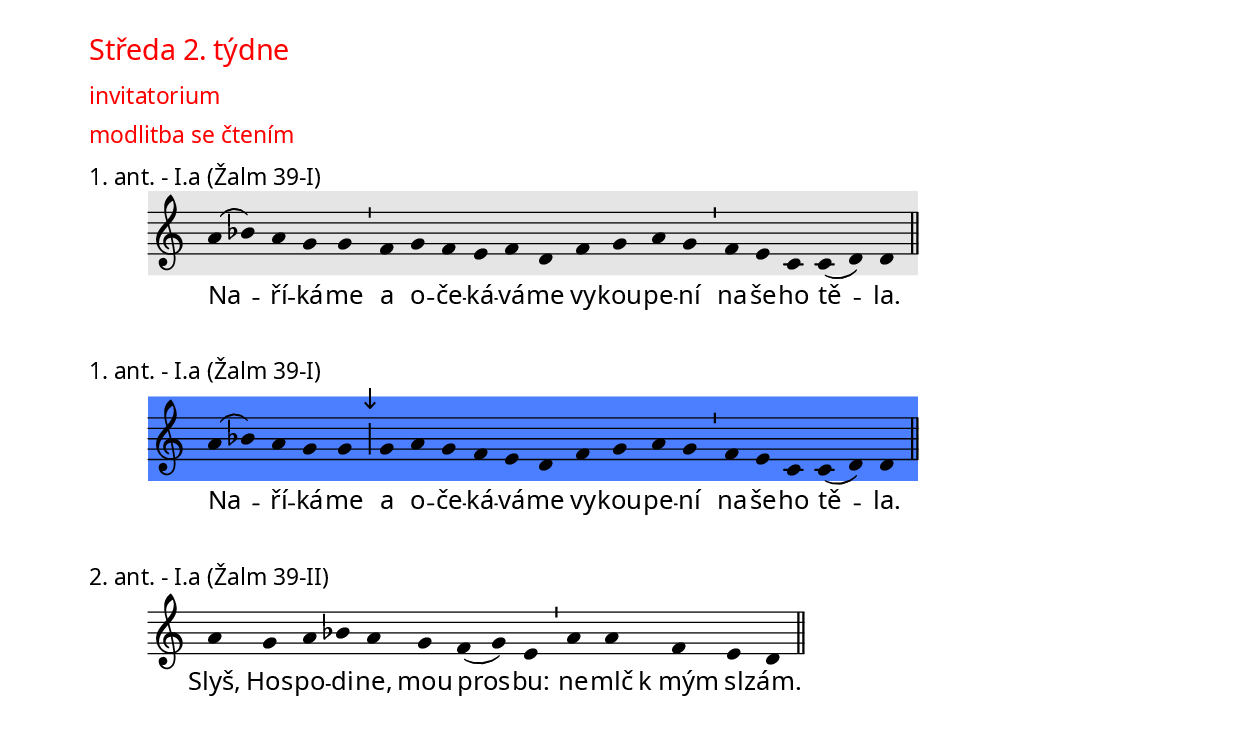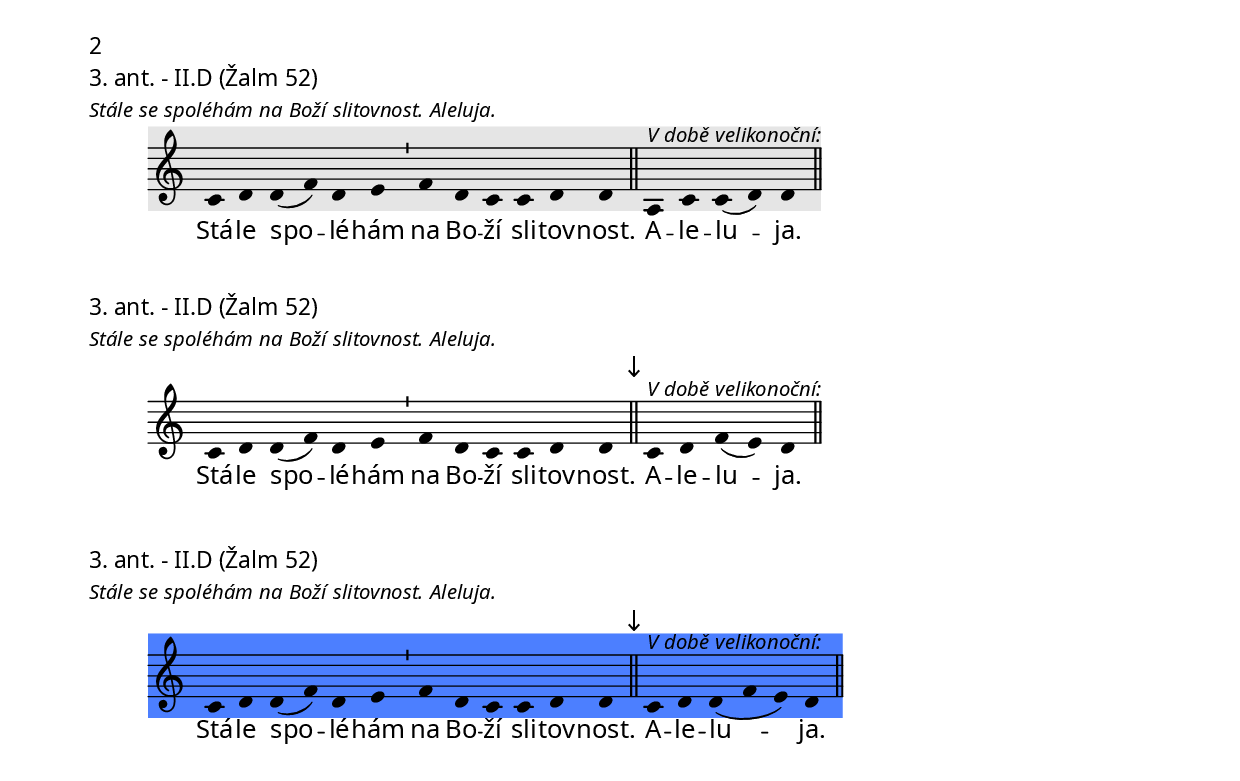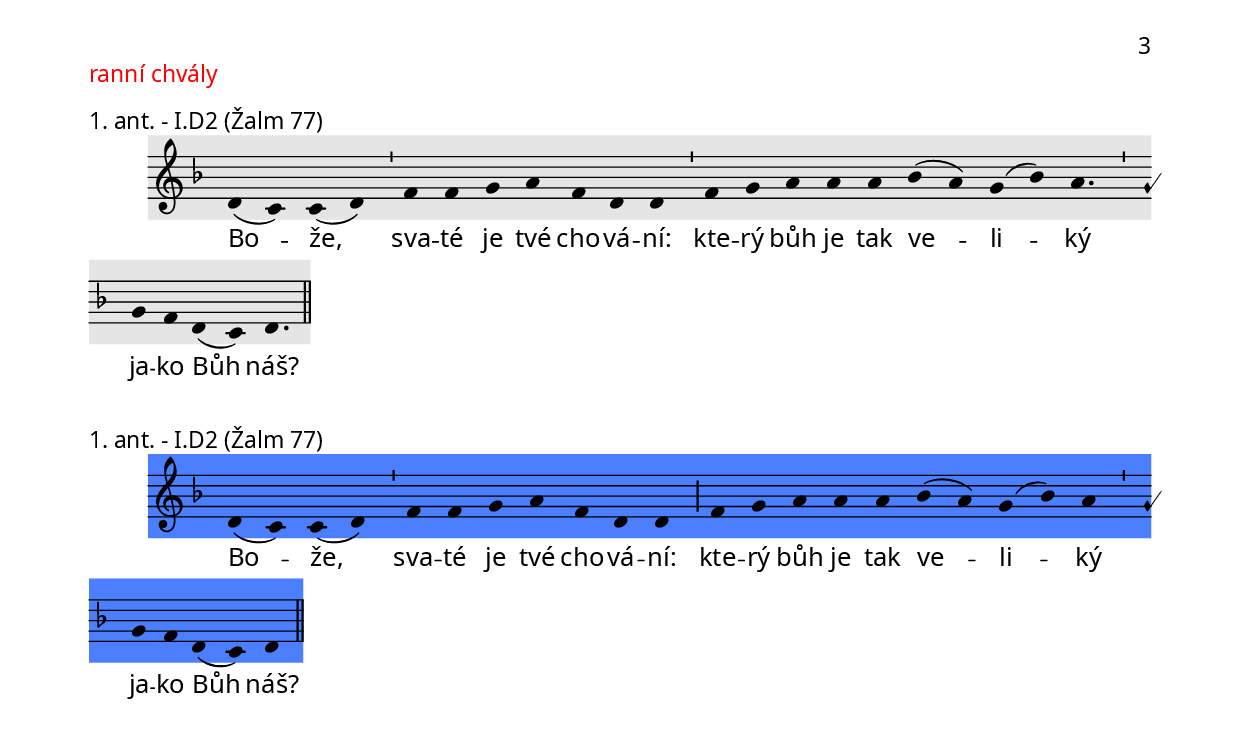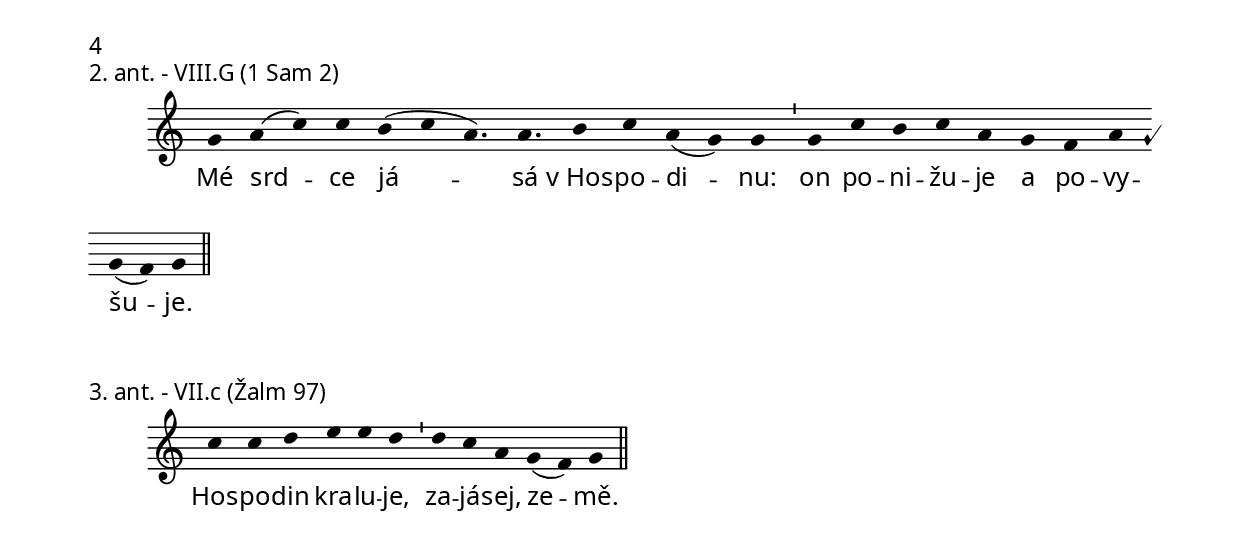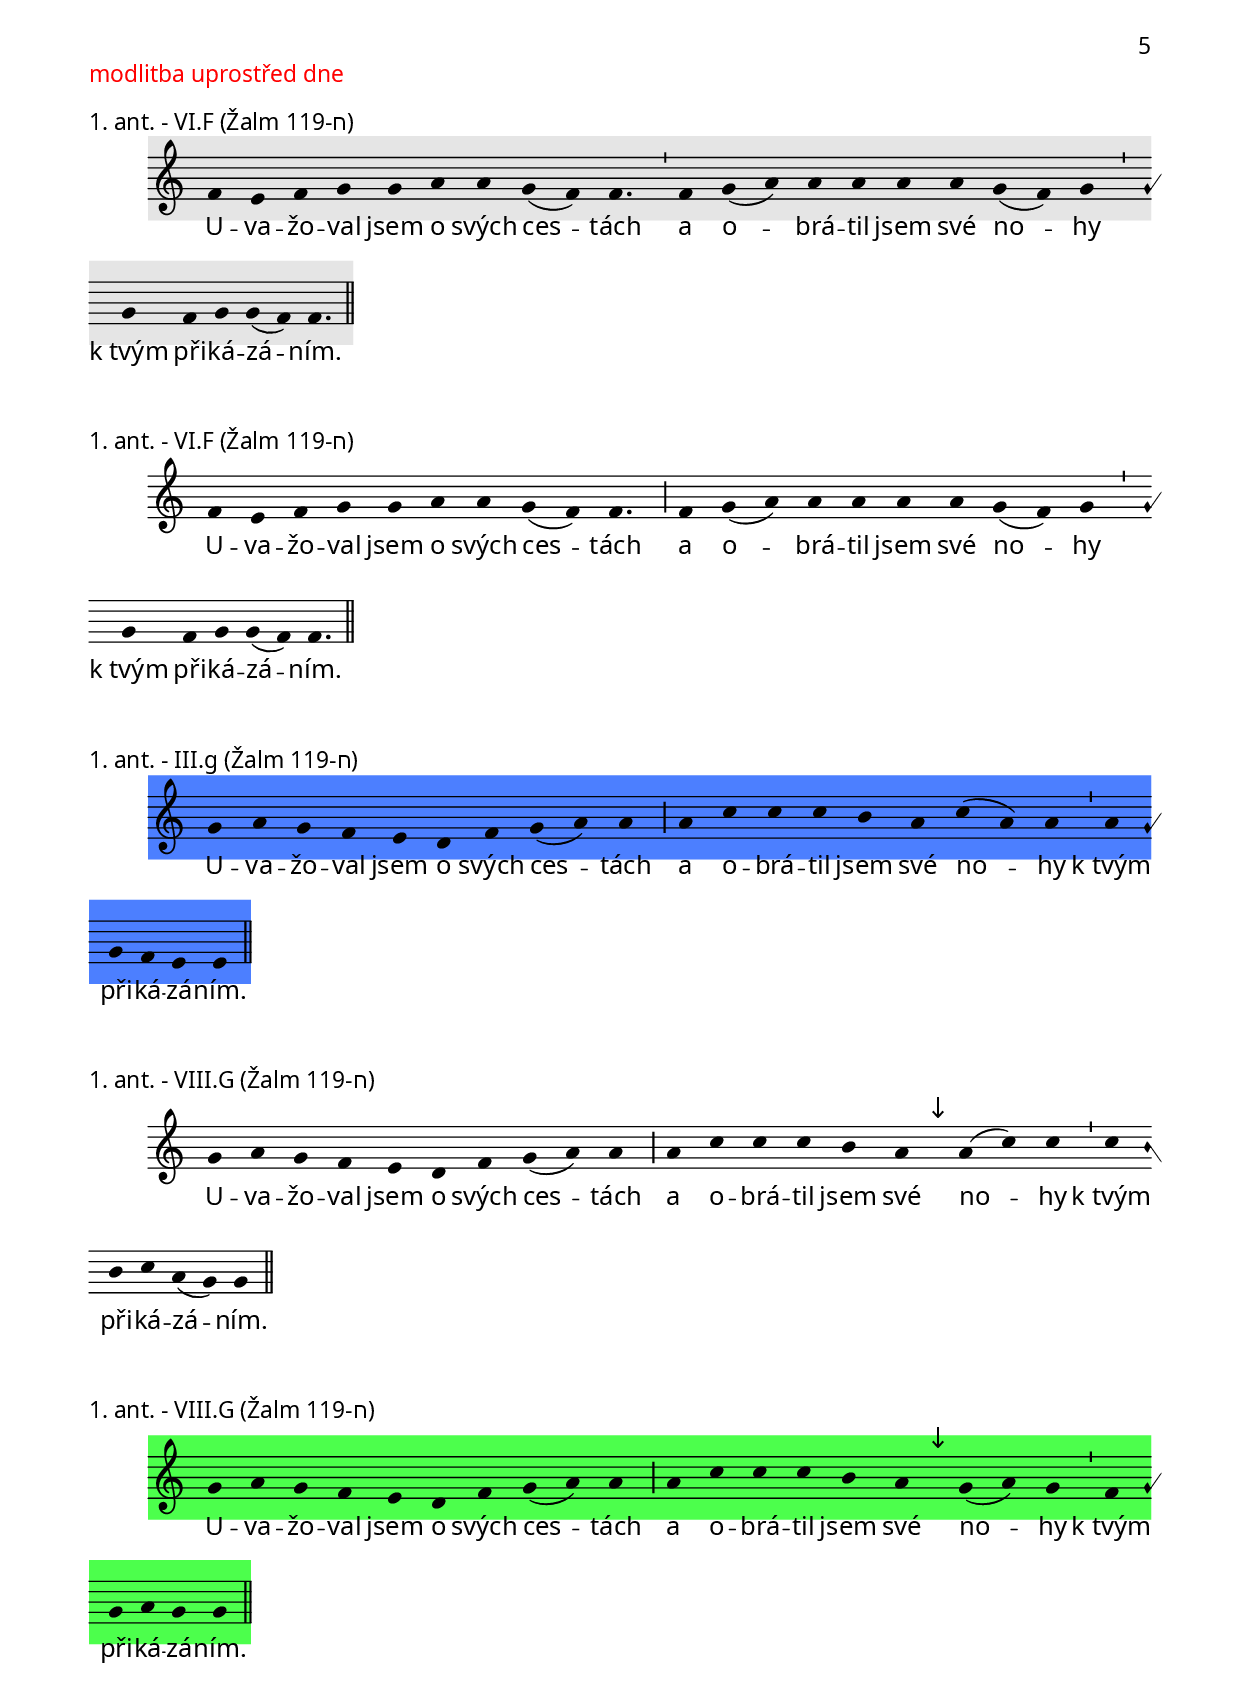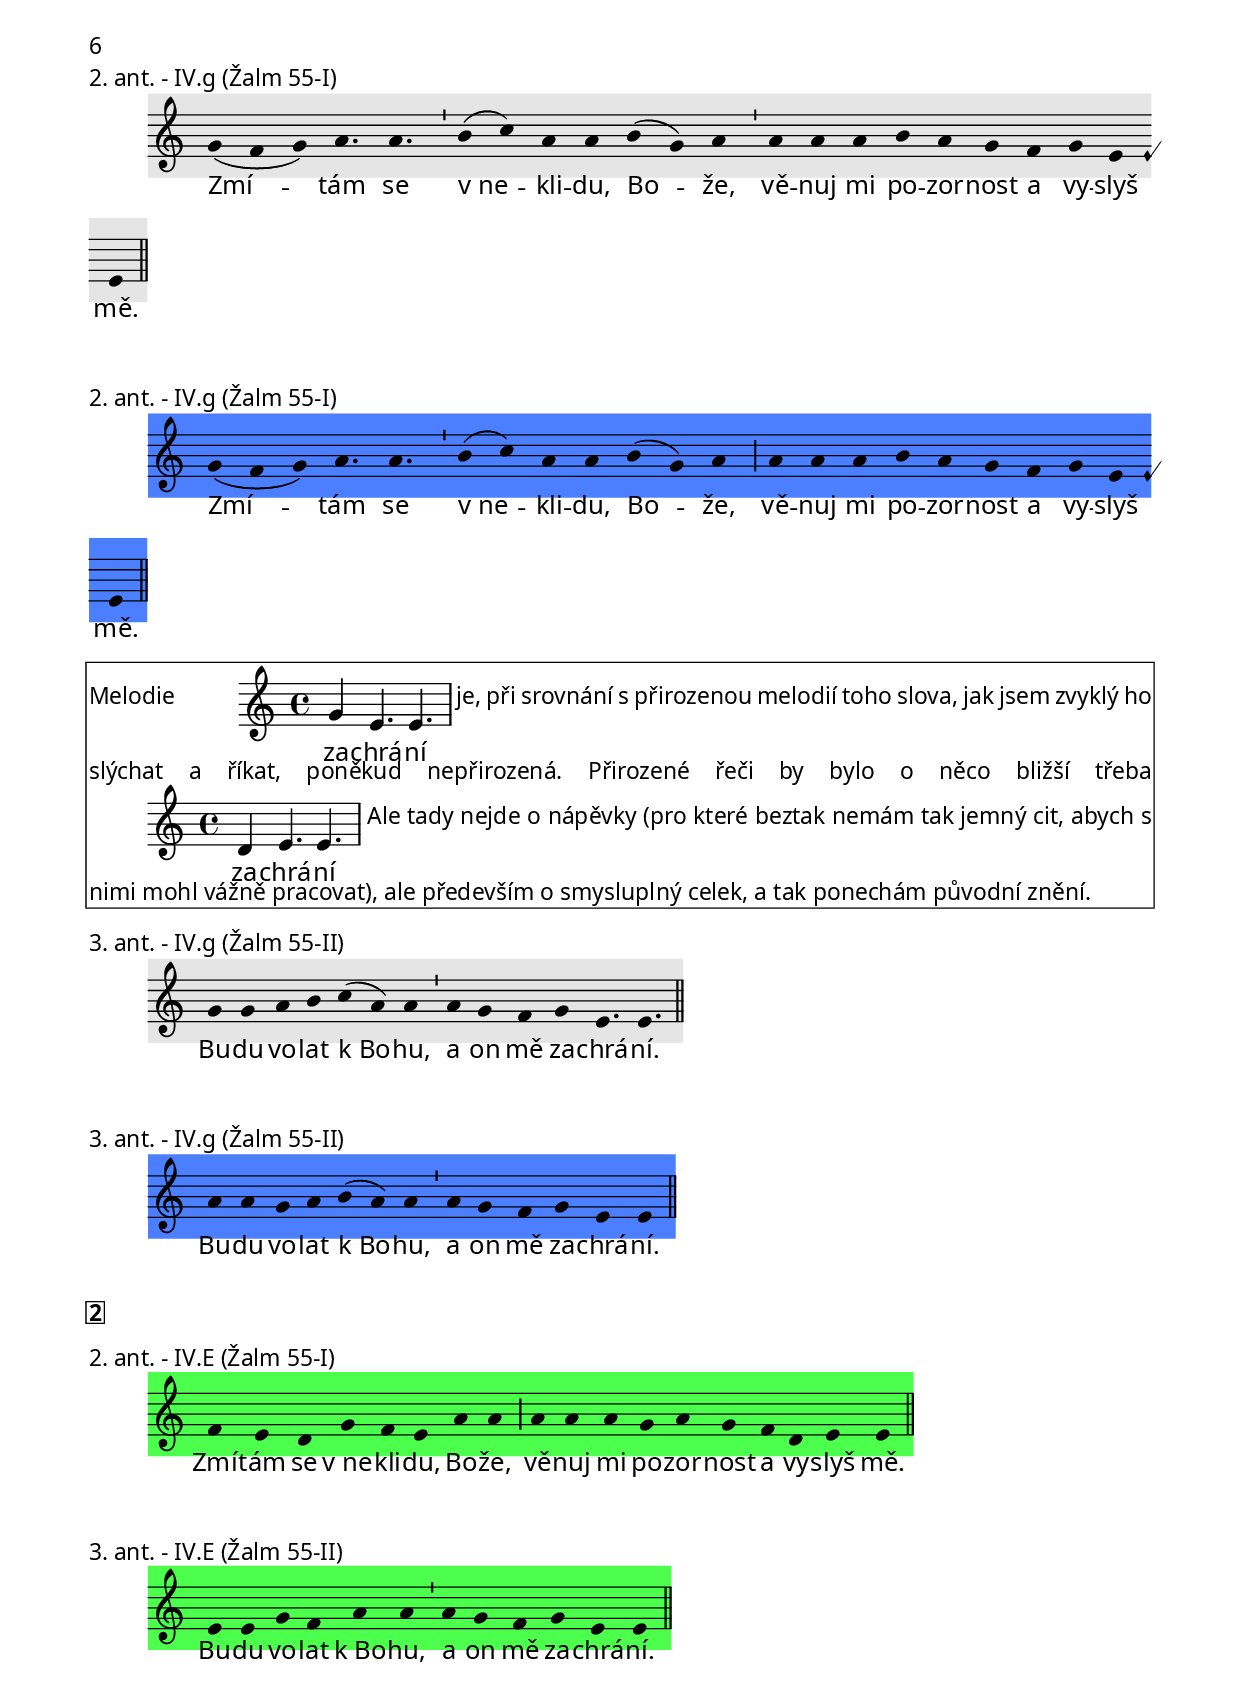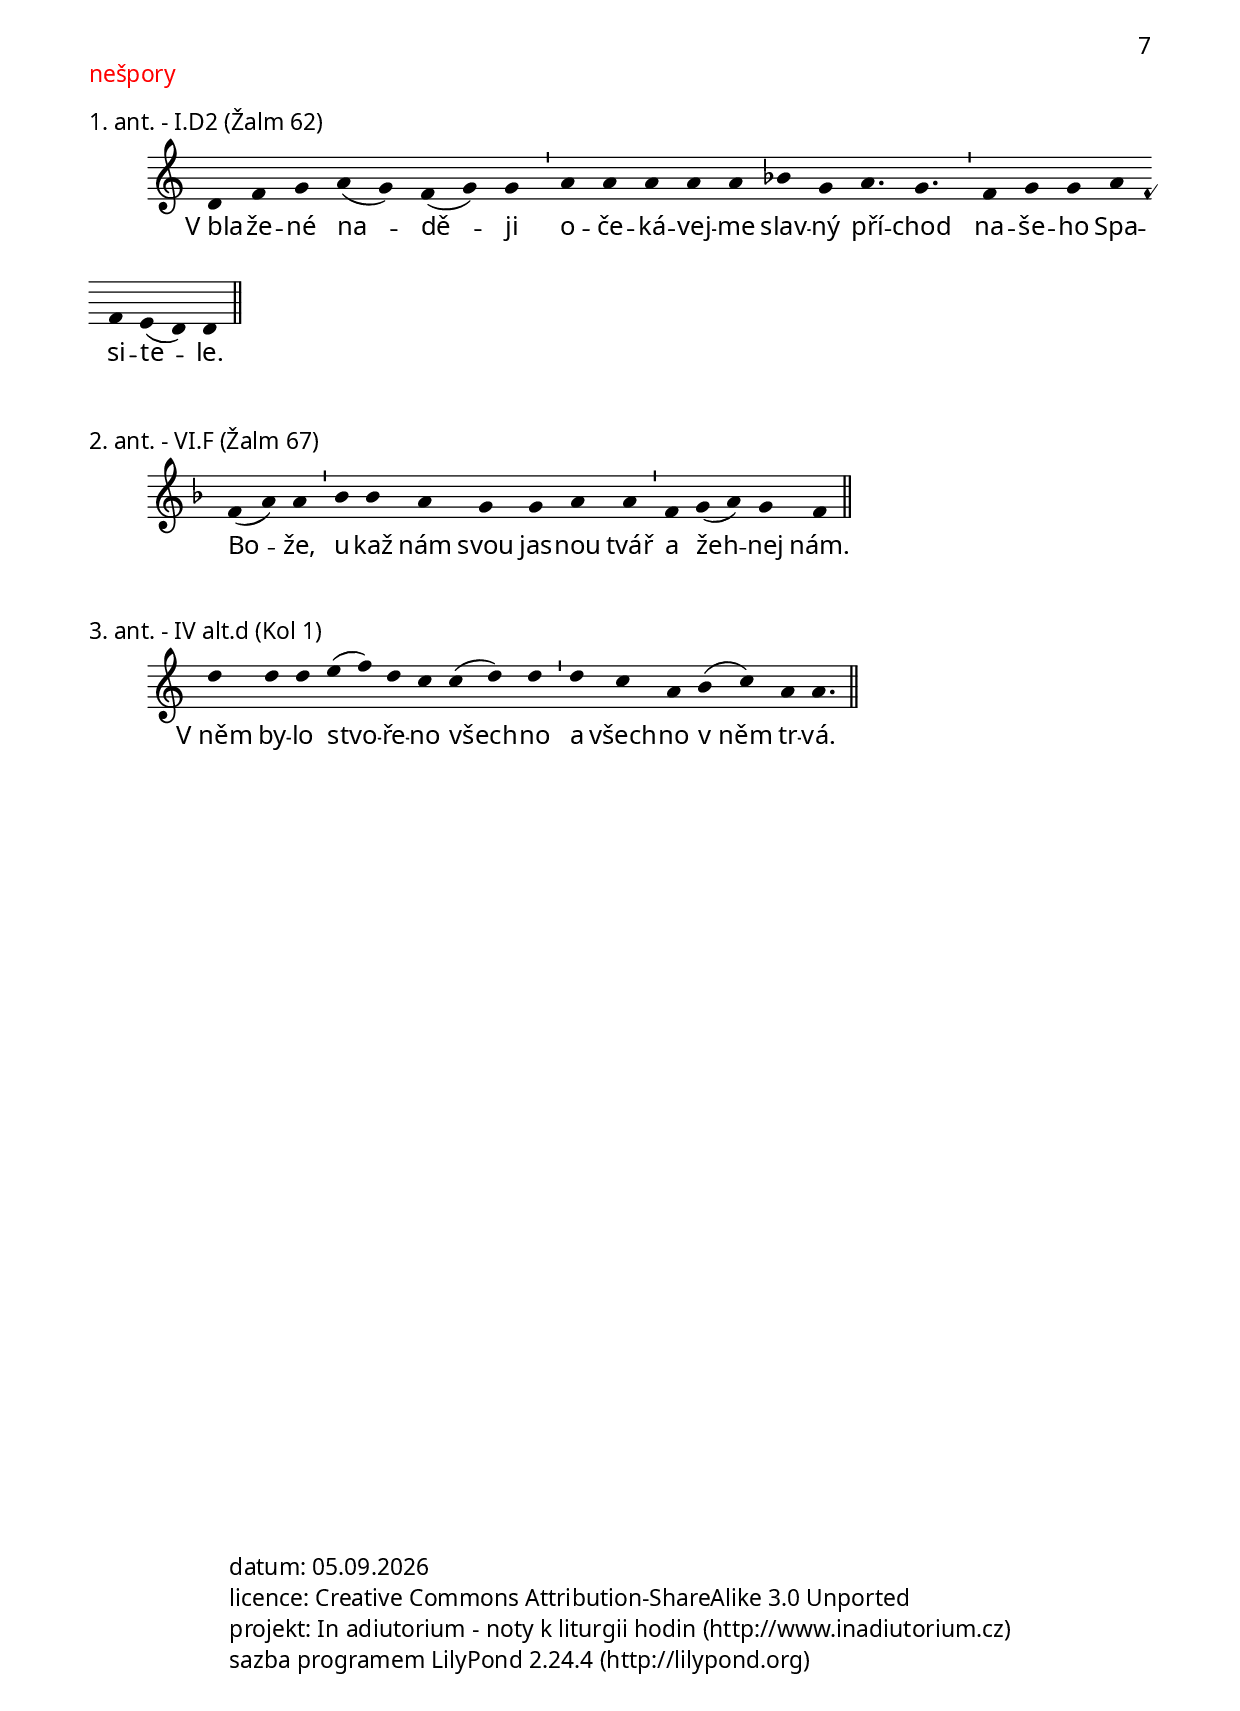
\include "../spolecne.ly"

\markup {\nadpisDen {Středa 2. týdne}}

\markup {\nadpisHodinka {"invitatorium"}}

%\score { \tIIstredaInvitatorium }

\markup {\nadpisHodinka {"modlitba se čtením"}}

\score {
  \relative c'' {
    \zvyraznovacSedy
    \choralniRezim
    a4( bes) a g g \barMin
    f g f e f d f g a g \barMin f e c c( d) d \barFinalis
  }
  \addlyrics {
    Na -- ří -- ká -- me
    a o -- če -- ká -- vá -- me vy -- kou -- pe -- ní na -- še -- ho tě -- la.

    % velikonocni aleluja v breviari neni
  }
  \header {
    quid = "1. ant."
    modus = "I"
    differentia = "a"
    psalmus = "Žalm 39-I"
    id = "mc-ant1"
    piece = \markup {\sestavTitulek}
  }
}

\score {
  \relative c'' {
    \zvyraznovacModry
    \choralniRezim
    a4( bes) a g g \barMaior
    \mark\sipka g a g f e d f g a g \barMin
    f e c c( d) d \barFinalis
  }
  \addlyrics {
    Na -- ří -- ká -- me
    a o -- če -- ká -- vá -- me vy -- kou -- pe -- ní
    na -- še -- ho tě -- la.

    % velikonocni aleluja v breviari neni
  }
  \header {
    quid = "1. ant."
    modus = "I"
    differentia = "a"
    psalmus = "Žalm 39-I"
    id = "mc-ant1"
    piece = \markup {\sestavTitulek}
  }
}

\score {
  \relative c'' {
    \choralniRezim
    a g a bes a g f( g) e \barMin
    a a f e d \barFinalis
  }
  \addlyrics {
    Slyš, Hos -- po -- di -- ne, mou pros -- bu:
    ne -- mlč k_mým sl -- zám.

    % velikonocni aleluja v breviari neni
  }
  \header {
    quid = "2. ant."
    modus = "I"
    differentia = "a"
    psalmus = "Žalm 39-II"
    id = "mc-ant2"
    piece = \markup {\sestavTitulek}
  }
}

\pageBreak

\score {
  \relative c' {
    \zvyraznovacSedy
    \choralniRezim
    c4 d d( f) d e \barMin f d c c d d \barFinalis

    a^\rubrVelikAleluja c c( d) d \barFinalis
  }
  \addlyrics {
    Stá -- le
    % se
    spo -- lé -- hám
    na Bo -- ží sli -- tov -- nost.

    A -- le -- lu -- ja.
  }
  \header {
    textus_approbatus = "Stále se spoléhám na Boží slitovnost. Aleluja."
    quid = "3. ant."
    modus = "II"
    differentia = "D"
    psalmus = "Žalm 52"
    id = "mc-ant3"
    piece = \markup {\sestavTitulek}
  }
}

\score {
  \relative c' {
    \choralniRezim
    c4 d d( f) d e \barMin f d c c d d \barFinalis

    \mark\sipka c^\rubrVelikAleluja d f( e) d \barFinalis
  }
  \addlyrics {
    Stá -- le spo -- lé -- hám
    na Bo -- ží sli -- tov -- nost.

    A -- le -- lu -- ja.
  }
  \header {
    textus_approbatus = "Stále se spoléhám na Boží slitovnost. Aleluja."
    quid = "3. ant."
    modus = "II"
    differentia = "D"
    psalmus = "Žalm 52"
    id = "mc-ant3"
    piece = \markup {\sestavTitulek}
  }
}

\score {
  \relative c' {
    \zvyraznovacModry
    \choralniRezim
    c4 d d( f) d e \barMin f d c c d d \barFinalis

    \mark\sipka c^\rubrVelikAleluja d d( f e) d \barFinalis
  }
  \addlyrics {
    Stá -- le spo -- lé -- hám
    na Bo -- ží sli -- tov -- nost.

    A -- le -- lu -- ja.
  }
  \header {
    textus_approbatus = "Stále se spoléhám na Boží slitovnost. Aleluja."
    quid = "3. ant."
    modus = "II"
    differentia = "D"
    psalmus = "Žalm 52"
    id = "mc-ant3"
    piece = \markup {\sestavTitulek}
  }
}

\pageBreak

\markup {\nadpisHodinka {"ranní chvály"}}

\score {
  \relative c' {
    \zvyraznovacSedy
    \choralniRezim
    \key f \major
    d4( c) c( d) \barMin f f g a f d d \barMin
    f g a a a bes( a) g( bes) a4. \barMin g4 f d( c) d4. \barFinalis
  }
  \addlyrics {
    Bo -- že, sva -- té je tvé cho -- vá -- ní: kte -- rý bůh je tak ve -- li -- ký
    ja -- ko Bůh náš?
  }
  \header {
    quid = "1. ant."
    modus = "I"
    differentia = "D2"
    psalmus = "Žalm 77"
    id = "rch-ant1"
    piece = \markup {\sestavTitulek}
  }
}

\score {
  \relative c' {
    \zvyraznovacModry
    \choralniRezim
    \key f \major
    d4( c) c( d) \barMin
    f f g a f d d \barMaior
    f g a a a bes( a) g( bes) a \barMin
    g f d( c) d \barFinalis
  }
  \addlyrics {
    Bo -- že,
    sva -- té je tvé cho -- vá -- ní:
    kte -- rý bůh je tak ve -- li -- ký
    ja -- ko Bůh náš?
  }
  \header {
    quid = "1. ant."
    modus = "I"
    differentia = "D2"
    psalmus = "Žalm 77"
    id = "rch-ant1"
    piece = \markup {\sestavTitulek}
  }
}

\pageBreak

\score {
  \relative c'' {
    \choralniRezim
    g4 a( c) c b( c a4.) a b4 c a( g) g \barMin
    g c b c a g f a g( f) g \barFinalis
  }
  \addlyrics {
    Mé srd -- ce já -- sá v_Hos -- po -- di -- nu:
    on po -- ni -- žu -- je a po -- vy -- šu -- je.
  }
  \header {
    quid = "2. ant."
    modus = "VIII"
    differentia = "G"
    psalmus = "1 Sam 2"
    id = "rch-ant2"
    piece = \markup {\sestavTitulek}
  }
}

\score {
  \relative c'' {
    \choralniRezim
    c4 c d e e d \barMin d c a g( f) g \barFinalis
  }
  \addlyrics {
    Hos -- po -- din kra -- lu -- je, za -- já -- sej, ze -- mě.
  }
  \header {
    quid = "3. ant."
    modus = "VII"
    differentia = "c"
    psalmus = "Žalm 97"
    id = "rch-ant3"
    piece = \markup {\sestavTitulek}
  }
}

%\score { \tIIstredaAntBenedictus }

\pageBreak

\markup {\nadpisHodinka {"modlitba uprostřed dne"}}

\score {
  \relative c' {
    \zvyraznovacSedy
    \choralniRezim
    f4 e f g g a a g( f) f4. \barMin
    f4 g( a) a a a a g( f) g \barMin
    g f g g( f) f4. \barFinalis
   }
  \addlyrics {
    U -- va -- žo -- val jsem o svých ces -- tách a o -- brá -- til jsem své no -- hy
    k_tvým při -- ká -- zá -- ním.
  }
  \header {
    quid = "1. ant."
    modus = "VI"
    differentia = "F"
    psalmus = "Žalm 119-ח"
    placet = "první div. maior"
    id = "up-ant1"
    piece = \markup {\sestavTitulek}
  }
}

\score {
  \relative c' {
    \choralniRezim
    f4 e f g g a a g( f) f4. \barMaior
    f4 g( a) a a a a g( f) g \barMin
    g f g g( f) f4. \barFinalis
   }
  \addlyrics {
    U -- va -- žo -- val jsem o svých ces -- tách
    a o -- brá -- til jsem své no -- hy
    k_tvým při -- ká -- zá -- ním.
  }
  \header {
    quid = "1. ant."
    modus = "VI"
    differentia = "F"
    psalmus = "Žalm 119-ח"
    id = "up-ant1"
    piece = \markup {\sestavTitulek}
  }
}

\score {
  \relative c'' {
    \zvyraznovacModry
    \choralniRezim
    g4 a g f e d f g( a) a \barMaior
    a c c c b a c( a) a \barMin
    a g f e e \barFinalis
   }
  \addlyrics {
    U -- va -- žo -- val jsem o svých ces -- tách
    a o -- brá -- til jsem své no -- hy
    k_tvým při -- ká -- zá -- ním.
  }
  \header {
    quid = "1. ant."
    modus = "III"
    differentia = "g"
    psalmus = "Žalm 119-ח"
    id = "up-ant1"
    piece = \markup {\sestavTitulek}
  }
}

\score {
  \relative c'' {
    \choralniRezim
    g4 a g f e d f g( a) a \barMaior
    a c c c b a \mark\sipka a( c) c \barMin
    c b c a( g) g \barFinalis
   }
  \addlyrics {
    U -- va -- žo -- val jsem o svých ces -- tách
    a o -- brá -- til jsem své no -- hy
    k_tvým při -- ká -- zá -- ním.
  }
  \header {
    quid = "1. ant."
    modus = "VIII"
    differentia = "G"
    psalmus = "Žalm 119-ח"
    id = "up-ant1"
    piece = \markup {\sestavTitulek}
  }
}

\score {
  \relative c'' {
    \zvyraznovacZeleny
    \choralniRezim
    g4 a g f e d f g( a) a \barMaior
    a c c c b a \mark\sipka g( a) g \barMin
    f g a g g \barFinalis
   }
  \addlyrics {
    U -- va -- žo -- val jsem o svých ces -- tách
    a o -- brá -- til jsem své no -- hy
    k_tvým při -- ká -- zá -- ním.
  }
  \header {
    quid = "1. ant."
    modus = "VIII"
    differentia = "G"
    psalmus = "Žalm 119-ח"
    id = "up-ant1"
    piece = \markup {\sestavTitulek}
  }
}

\pageBreak

\score {
  \relative c'' {
    \zvyraznovacSedy
    \choralniRezim
    g4( f g) a4. a \barMin b4( c) a a b( g) a \barMin
    a a a b a g f g e e \barFinalis
  }
  \addlyrics {
    Zmí -- tám se v_ne -- kli -- du, Bo -- že, vě -- nuj mi po -- zor -- nost
    a vy -- slyš mě.
  }
  \header {
    quid = "2. ant."
    modus = "IV"
    differentia = "g"
    psalmus = "Žalm 55-I"
    placet = "druhá div. maior"
    id = "up-ant2"
    piece = \markup {\sestavTitulek}
  }
}

\score {
  \relative c'' {
    \zvyraznovacModry
    \choralniRezim
    g4( f g) a4. a \barMin
    b4( c) a a b( g) a \barMaior
    a a a b a g f g e e \barFinalis
  }
  \addlyrics {
    Zmí -- tám se
    v_ne -- kli -- du, Bo -- že,
    vě -- nuj mi po -- zor -- nost a vy -- slyš mě.
  }
  \header {
    quid = "2. ant."
    modus = "IV"
    differentia = "g"
    psalmus = "Žalm 55-I"
    id = "up-ant2"
    piece = \markup {\sestavTitulek}
  }
}

\markup\box\justify{
  Melodie
  \score{ { g'4 e'4. e' }\addlyrics{ za -- chrá -- ní } }
  je, při srovnání s přirozenou melodií toho slova, jak jsem
  zvyklý ho slýchat a říkat, poněkud nepřirozená.
  Přirozené řeči by bylo o něco bližší třeba
  \score{ { d'4 e'4. e' }\addlyrics{ za -- chrá -- ní } }
  Ale tady nejde o nápěvky (pro které beztak nemám tak jemný cit,
  abych s nimi mohl vážně pracovat), ale především o smysluplný celek,
  a tak ponechám původní znění.
}

\score {
  \relative c'' {
    \zvyraznovacSedy
    \choralniRezim
    g4 g a b c( a) a \barMin a g f g e4. e \barFinalis
  }
  \addlyrics {
    Bu -- du vo -- lat k_Bo -- hu, a on mě za -- chrá -- ní.
  }
  \header {
    quid = "3. ant."
    modus = "IV"
    differentia = "g"
    psalmus = "Žalm 55-II"
    id = "up-ant3"
    piece = \markup {\sestavTitulek}
  }
}

\score {
  \relative c'' {
    \zvyraznovacModry
    \choralniRezim
    a4 a g a b( a) a \barMin
    a g f g e e \barFinalis
  }
  \addlyrics {
    Bu -- du vo -- lat k_Bo -- hu,
    a on mě za -- chrá -- ní.
  }
  \header {
    quid = "3. ant."
    modus = "IV"
    differentia = "g"
    psalmus = "Žalm 55-II"
    id = "up-ant3"
    piece = \markup {\sestavTitulek}
  }
}

\markup\nadpisSkupiny 2

\score {
  \relative c' {
    \zvyraznovacZeleny
    \choralniRezim
    f4 e d g f e a a \barMaior
    a a a g a g f d e e \barFinalis
  }
  \addlyrics {
    Zmí -- tám se v_ne -- kli -- du, Bo -- že,
    vě -- nuj mi po -- zor -- nost a vy -- slyš mě.
  }
  \header {
    quid = "2. ant."
    modus = "IV"
    differentia = "E"
    psalmus = "Žalm 55-I"
    id = "up-ant2"
    piece = \markup {\sestavTitulek}
  }
}

\score {
  \relative c' {
    \zvyraznovacZeleny
    \choralniRezim
    e4 e g f a a \barMin
    a g f g e e \barFinalis
  }
  \addlyrics {
    Bu -- du vo -- lat k_Bo -- hu,
    a on mě za -- chrá -- ní.
  }
  \header {
    quid = "3. ant."
    modus = "IV"
    differentia = "E"
    psalmus = "Žalm 55-II"
    id = "up-ant3"
    piece = \markup {\sestavTitulek}
  }
}

\pageBreak

\markup {\nadpisHodinka {"nešpory"}}

\score {
  \relative c' {
    \choralniRezim
    d4 f g a( g) f( g) g \barMin
    a a a a a bes g a4. g \barMin
    f4 g g a f e( d) d \barFinalis
  }
  \addlyrics {
    V_bla -- že -- né na -- dě -- ji
    o -- če -- ká -- vej -- me slav -- ný pří -- chod
    na -- še -- ho Spa -- si -- te -- le.
  }
  \header {
    quid = "1. ant."
    modus = "I"
    differentia = "D2"
    psalmus = "Žalm 62"
    id = "ne-ant1"
    piece = \markup {\sestavTitulek}
  }
}

\score {
  \relative c' {
    \choralniRezim
    \key f \major
    f( a) a \barMin bes bes a g g a a \barMin f g( a) g f \barFinalis
  }
  \addlyrics {
    Bo -- že, u -- kaž nám svou jas -- nou tvář a žeh -- nej nám.
  }
  \header {
    quid = "2. ant."
    modus = "VI"
    differentia = "F"
    psalmus = "Žalm 67"
    id = "ne-ant2"
    piece = \markup {\sestavTitulek}
  }
}

tIIstredaNespAntIII = \score {
  \relative c'' {
    \choralniRezim
    d4 d d e( f) d c c( d) d \barMin d c a b( c) a a4. \barFinalis
  }
  \addlyrics {
    V_něm by -- lo stvo -- ře -- no všech -- no a všech -- no v_něm tr -- vá.
  }
  \header {
    quid = "3. ant."
    modus = "IV alt"
    differentia = "d"
    psalmus = "Kol 1"
    id = "ne-ant3"
    piece = \markup {\sestavTitulek}
  }
}

\score { \tIIstredaNespAntIII }

%\score { \tIIstredaAntMagnificat }